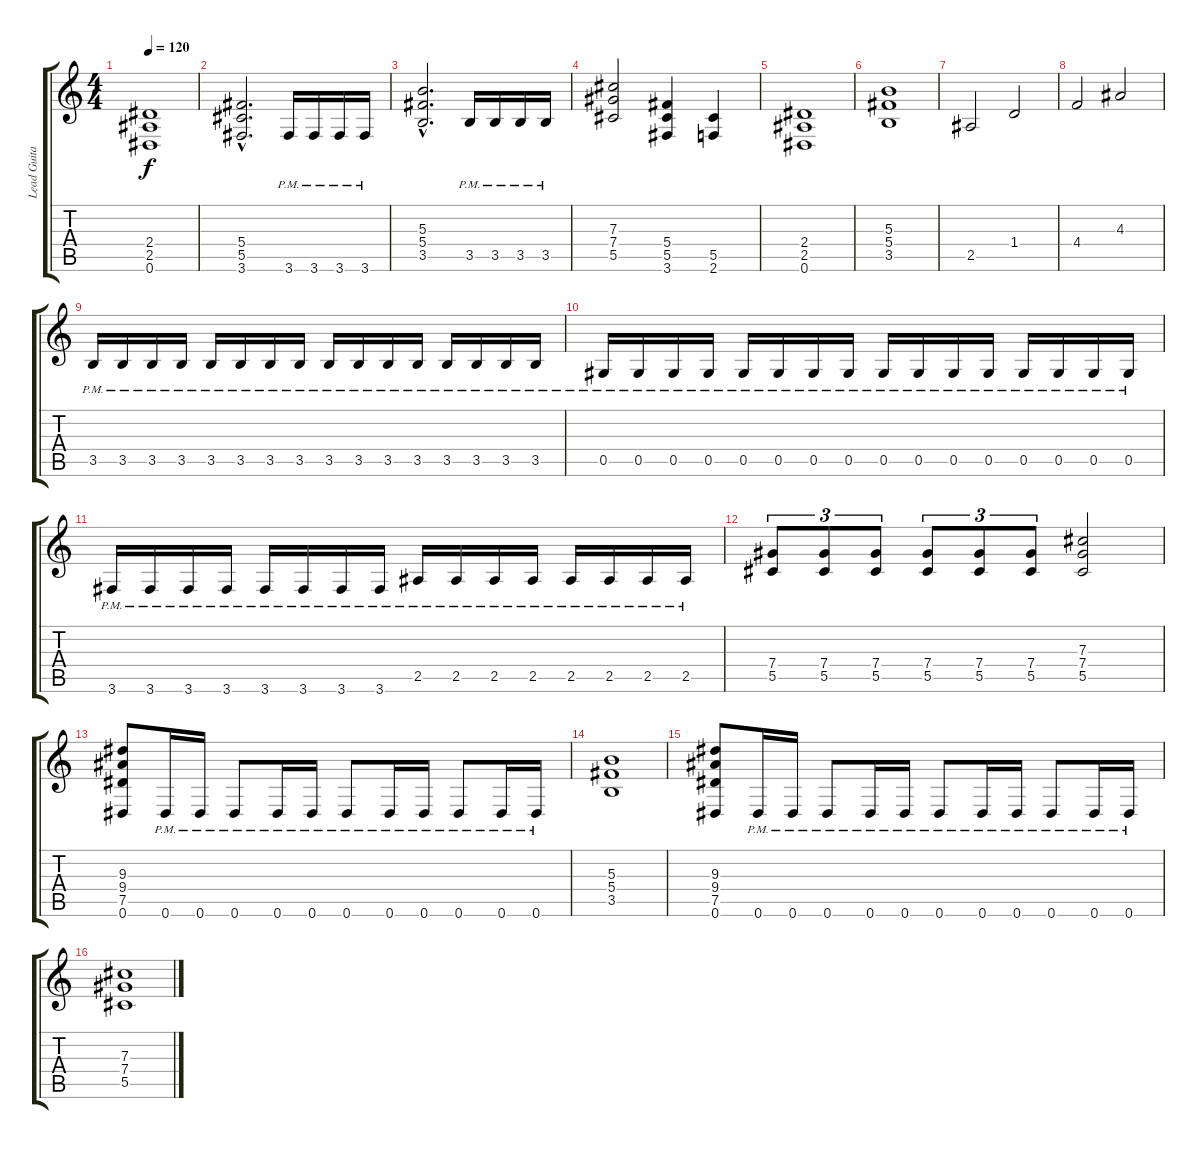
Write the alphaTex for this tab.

\track ("Lead Guitar" "Lead Guita") {instrument distortionguitar}
\staff {score tabs}
\tuning (Eb4 Bb3 Gb3 Db3 Ab2 Eb2) {hide}
\ts (4 4)
\tempo 120
\clef g2
\ks c
(2.4 2.5 0.6).1{dy f} |
(5.4{hac} 5.5{hac} 3.6{hac}).2{d} 3.6{pm}.16 3.6{pm}.16 3.6{pm}.16 3.6{pm}.16 |
(5.3{hac} 5.4{hac} 3.5{hac}).2{d} 3.5{pm}.16 3.5{pm}.16 3.5{pm}.16 3.5{pm}.16 |
(7.3 7.4 5.5).2 (5.4 5.5 3.6).4 (5.5 2.6).4 |
(2.4 2.5 0.6).1 |
(5.3 5.4 3.5).1 |
2.5.2 1.4.2 |
4.4.2 4.3.2 |
3.5{pm}.16 3.5{pm}.16 3.5{pm}.16 3.5{pm}.16 3.5{pm}.16 3.5{pm}.16 3.5{pm}.16 3.5{pm}.16 3.5{pm}.16 3.5{pm}.16 3.5{pm}.16 3.5{pm}.16 3.5{pm}.16 3.5{pm}.16 3.5{pm}.16 3.5{pm}.16 |
0.5{pm}.16 0.5{pm}.16 0.5{pm}.16 0.5{pm}.16 0.5{pm}.16 0.5{pm}.16 0.5{pm}.16 0.5{pm}.16 0.5{pm}.16 0.5{pm}.16 0.5{pm}.16 0.5{pm}.16 0.5{pm}.16 0.5{pm}.16 0.5{pm}.16 0.5{pm}.16 |
3.6{pm}.16 3.6{pm}.16 3.6{pm}.16 3.6{pm}.16 3.6{pm}.16 3.6{pm}.16 3.6{pm}.16 3.6{pm}.16 2.5{pm}.16 2.5{pm}.16 2.5{pm}.16 2.5{pm}.16 2.5{pm}.16 2.5{pm}.16 2.5{pm}.16 2.5{pm}.16 |
(7.4 5.5).8{tu (3 2)} (7.4 5.5).8{tu (3 2)} (7.4 5.5).8{tu (3 2)} (7.4 5.5).8{tu (3 2)} (7.4 5.5).8{tu (3 2)} (7.4 5.5).8{tu (3 2)} (7.3 7.4 5.5).2 |
(9.3 9.4 7.5 0.6).8 0.6{pm}.16 0.6{pm}.16 0.6{pm}.8 0.6{pm}.16 0.6{pm}.16 0.6{pm}.8 0.6{pm}.16 0.6{pm}.16 0.6{pm}.8 0.6{pm}.16 0.6{pm}.16 |
(5.3 5.4 3.5).1 |
(9.3 9.4 7.5 0.6).8 0.6{pm}.16 0.6{pm}.16 0.6{pm}.8 0.6{pm}.16 0.6{pm}.16 0.6{pm}.8 0.6{pm}.16 0.6{pm}.16 0.6{pm}.8 0.6{pm}.16 0.6{pm}.16 |
(7.3 7.4 5.5).1
